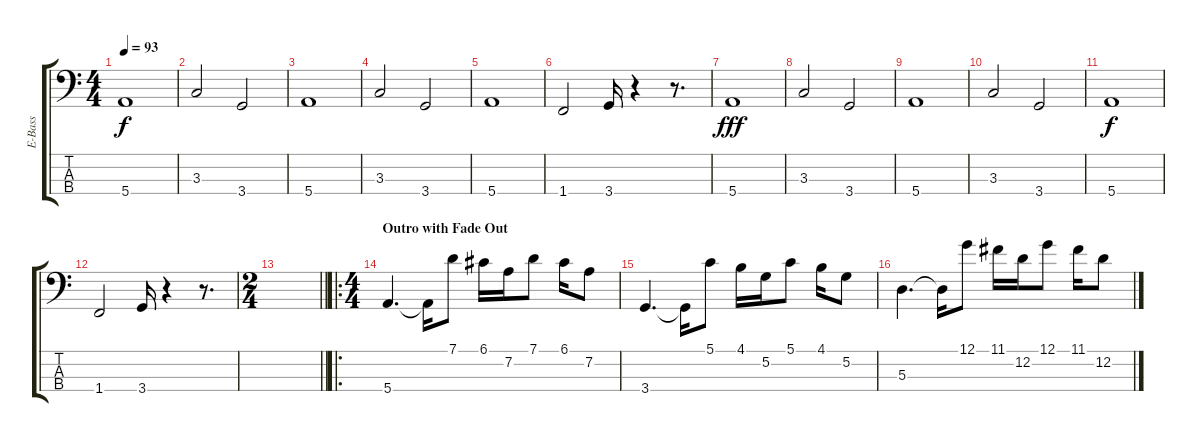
\track ("E-Bass" "E-Bass") {instrument electricbassfinger}
\staff {score tabs}
\tuning (G2 D2 A1 E1) {hide}
\ts (4 4)
\tempo 93
\clef f4
\ks c
5.4.1{dy f} |
3.3.2 3.4.2 |
5.4.1 |
3.3.2 3.4.2 |
5.4.1 |
1.4.2 3.4.16 r.4 r.8{d} |
5.4.1{dy fff} |
3.3.2 3.4.2 |
5.4.1 |
3.3.2 3.4.2 |
5.4.1{dy f} |
1.4.2 3.4.16 r.4 r.8{d} |
\ts (2 4)
\barLineRight lightlight
|
\ro
\ts (4 4)
\section ("" "Outro with Fade Out")
5.4.4{d} 5.4{t}.16 7.1.8 6.1.16 7.2.16 7.1.8 6.1.16 7.2.8 |
3.4.4{d} 3.4{t}.16 5.1.8 4.1.16 5.2.16 5.1.8 4.1.16 5.2.8 |
5.3.4{d} 5.3{t}.16 12.1.8 11.1.16 12.2.16 12.1.8 11.1.16 12.2.8
